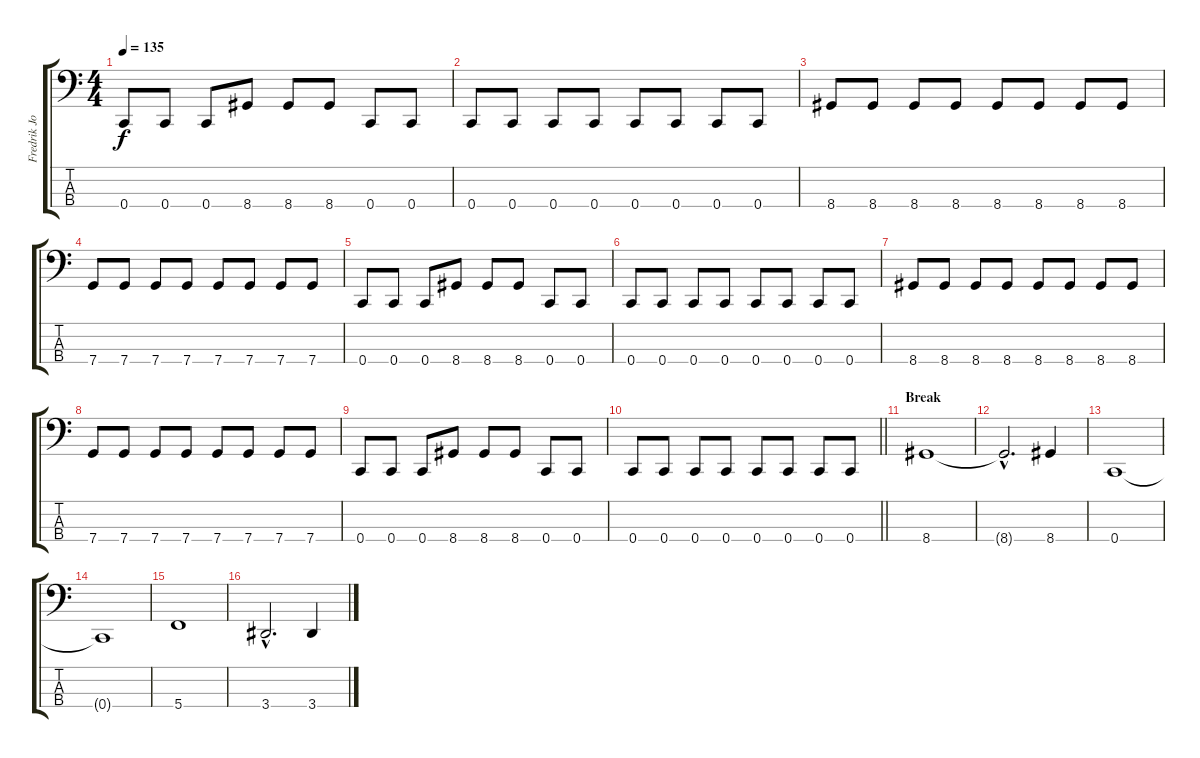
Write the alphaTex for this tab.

\track ("Fredrik Johansson " "Fredrik Jo") {instrument electricbassfinger}
\staff {score tabs}
\tuning (F2 C2 G1 C1) {hide}
\ts (4 4)
\tempo 135
\clef f4
\ks c
0.4.8{dy f} 0.4.8 0.4.8 8.4.8 8.4.8 8.4.8 0.4.8 0.4.8 |
0.4.8 0.4.8 0.4.8 0.4.8 0.4.8 0.4.8 0.4.8 0.4.8 |
8.4.8 8.4.8 8.4.8 8.4.8 8.4.8 8.4.8 8.4.8 8.4.8 |
7.4.8 7.4.8 7.4.8 7.4.8 7.4.8 7.4.8 7.4.8 7.4.8 |
0.4.8 0.4.8 0.4.8 8.4.8 8.4.8 8.4.8 0.4.8 0.4.8 |
0.4.8 0.4.8 0.4.8 0.4.8 0.4.8 0.4.8 0.4.8 0.4.8 |
8.4.8 8.4.8 8.4.8 8.4.8 8.4.8 8.4.8 8.4.8 8.4.8 |
7.4.8 7.4.8 7.4.8 7.4.8 7.4.8 7.4.8 7.4.8 7.4.8 |
0.4.8 0.4.8 0.4.8 8.4.8 8.4.8 8.4.8 0.4.8 0.4.8 |
\barLineRight lightlight
0.4.8 0.4.8 0.4.8 0.4.8 0.4.8 0.4.8 0.4.8 0.4.8 |
\section ("" "Break")
8.4.1 |
8.4{hac t}.2{d} 8.4.4 |
0.4.1 |
0.4{t}.1 |
5.4.1 |
3.4{hac}.2{d} 3.4.4
